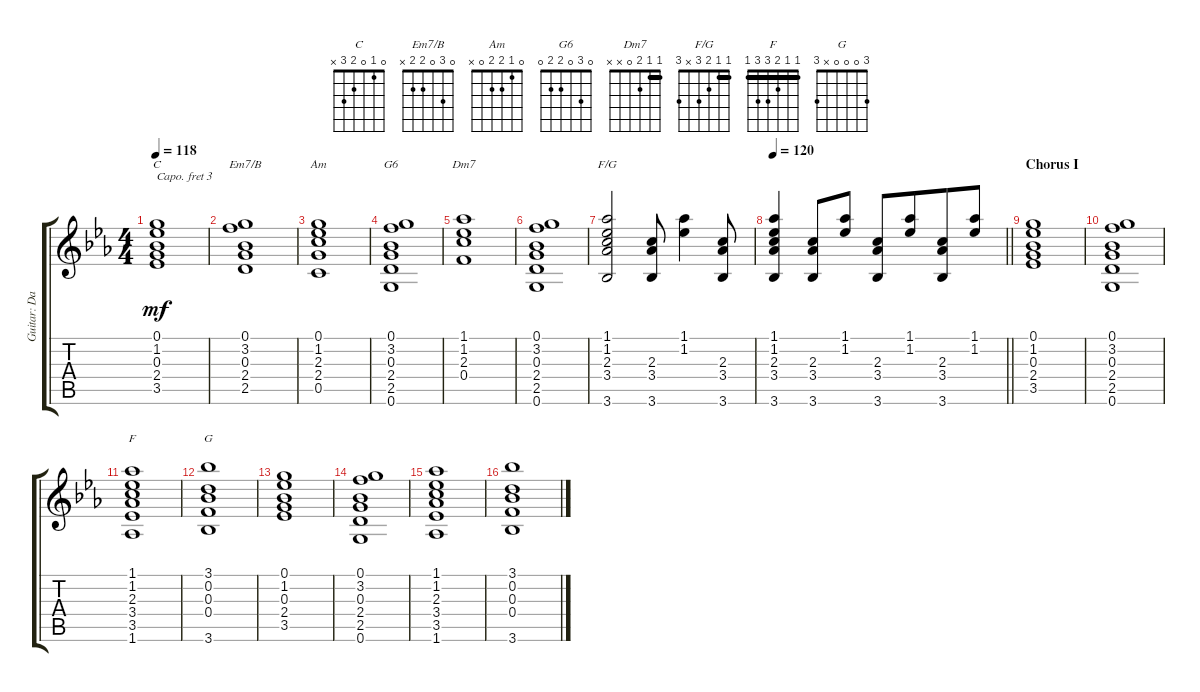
\track ("Guitar: Dan" "Guitar: Da") {instrument acousticguitarsteel}
\staff {score tabs}
\capo 3
\tuning (E4 B3 G3 D3 A2 E2) {hide}
\chord ("C" 0 1 0 2 3 x)
\chord ("Em7/B" 0 3 0 2 2 x)
\chord ("Am" 0 1 2 2 0 x)
\chord ("G6" 0 3 0 2 2 0)
\chord ("Dm7" 1 1 2 0 x x) {barre 1}
\chord ("F/G" 1 1 2 3 x 3) {barre 1}
\chord ("F" 1 1 2 3 3 1) {barre 1}
\chord ("G" 3 0 0 0 x 3)
\ts (4 4)
\tempo 118
\clef g2
\ks eb
(0.1 1.2 0.3 2.4 3.5).1{ch "C" dy mf} |
(0.1 3.2 0.3 2.4 2.5).1{ch "Em7/B"} |
(0.1 1.2 2.3 2.4 0.5).1{ch "Am"} |
(0.1 3.2 0.3 2.4 2.5 0.6).1{ch "G6"} |
(1.1 1.2 2.3 0.4).1{ch "Dm7"} |
(0.1 3.2 0.3 2.4 2.5 0.6).1 |
(1.1 1.2 2.3 3.4 3.6).2{ch "F/G"} (2.3 3.4 3.6).8 (1.1 1.2).4 (2.3 3.4 3.6).8 |
\tempo 120
\barLineRight lightlight
(1.1 1.2 2.3 3.4 3.6).4 (2.3 3.4 3.6).8 (1.1 1.2).8 (2.3 3.4 3.6).8 (1.1 1.2).8{beam merge} (2.3 3.4 3.6).8 (1.1 1.2).8 |
\section ("" "Chorus I")
(0.1 1.2 0.3 2.4 3.5).1 |
(0.1 3.2 0.3 2.4 2.5 0.6).1 |
(1.1 1.2 2.3 3.4 3.5 1.6).1{ch "F"} |
(3.1 0.2 0.3 0.4 3.6).1{ch "G"} |
(0.1 1.2 0.3 2.4 3.5).1 |
(0.1 3.2 0.3 2.4 2.5 0.6).1 |
(1.1 1.2 2.3 3.4 3.5 1.6).1 |
(3.1 0.2 0.3 0.4 3.6).1
